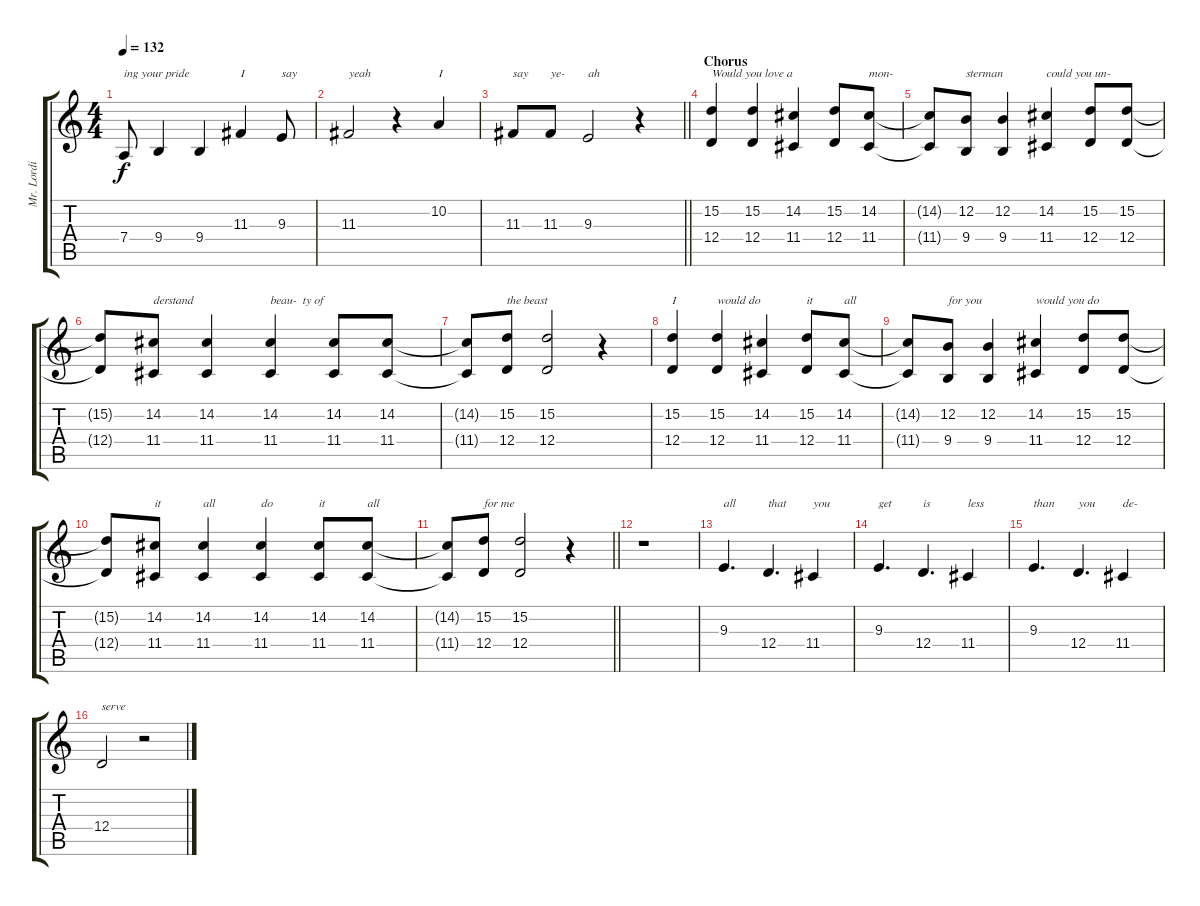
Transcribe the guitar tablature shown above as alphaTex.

\track ("Mr. Lordi & Awa vocals" "Mr. Lordi ") {instrument lead2sawtooth}
\staff {score tabs}
\tuning (E4 B3 G3 D3 A2 E2) {hide}
\ts (4 4)
\tempo 132
\clef g2
\ks c
7.4.8{txt "ing your pride" dy f} 9.4.4 9.4.4 11.3.4{txt "I"} 9.3.8{txt "say"} |
11.3.2{txt "yeah"} r.4 10.2.4{txt "I"} |
\barLineRight lightlight
11.3.8{txt "say"} 11.3.8{txt "ye-"} 9.3.2{txt "ah"} r.4 |
\section ("" "Chorus")
(15.2 12.4).4{txt "Would you love a"} (15.2 12.4).4 (14.2 11.4).4 (15.2 12.4).8 (14.2 11.4).8{txt "mon-"} |
(14.2{t} 11.4{t}).8 (12.2 9.4).8{txt "sterman"} (12.2 9.4).4 (14.2 11.4).4{txt "could you un-"} (15.2 12.4).8 (15.2 12.4).8 |
(15.2{t} 12.4{t}).8 (14.2 11.4).8{txt "derstand"} (14.2 11.4).4 (14.2 11.4).4{txt "beau-  ty of"} (14.2 11.4).8 (14.2 11.4).8 |
(14.2{t} 11.4{t}).8 (15.2 12.4).8{txt "the beast"} (15.2 12.4).2 r.4 |
(15.2 12.4).4{txt "I"} (15.2 12.4).4{txt "would do"} (14.2 11.4).4 (15.2 12.4).8{txt "it"} (14.2 11.4).8{txt "all"} |
(14.2{t} 11.4{t}).8 (12.2 9.4).8{txt "for you"} (12.2 9.4).4 (14.2 11.4).4{txt "would you do"} (15.2 12.4).8 (15.2 12.4).8 |
(15.2{t} 12.4{t}).8 (14.2 11.4).8{txt "it"} (14.2 11.4).4{txt "all"} (14.2 11.4).4{txt "do"} (14.2 11.4).8{txt "it"} (14.2 11.4).8{txt "all"} |
\barLineRight lightlight
(14.2{t} 11.4{t}).8 (15.2 12.4).8{txt "for me"} (15.2 12.4).2 r.4 |
r.1 |
9.3.4{d txt "all"} 12.4.4{d txt "that"} 11.4.4{txt "you"} |
9.3.4{d txt "get"} 12.4.4{d txt "is"} 11.4.4{txt "less"} |
9.3.4{d txt "than"} 12.4.4{d txt "you"} 11.4.4{txt "de-"} |
12.4.2{txt "serve"} r.2
